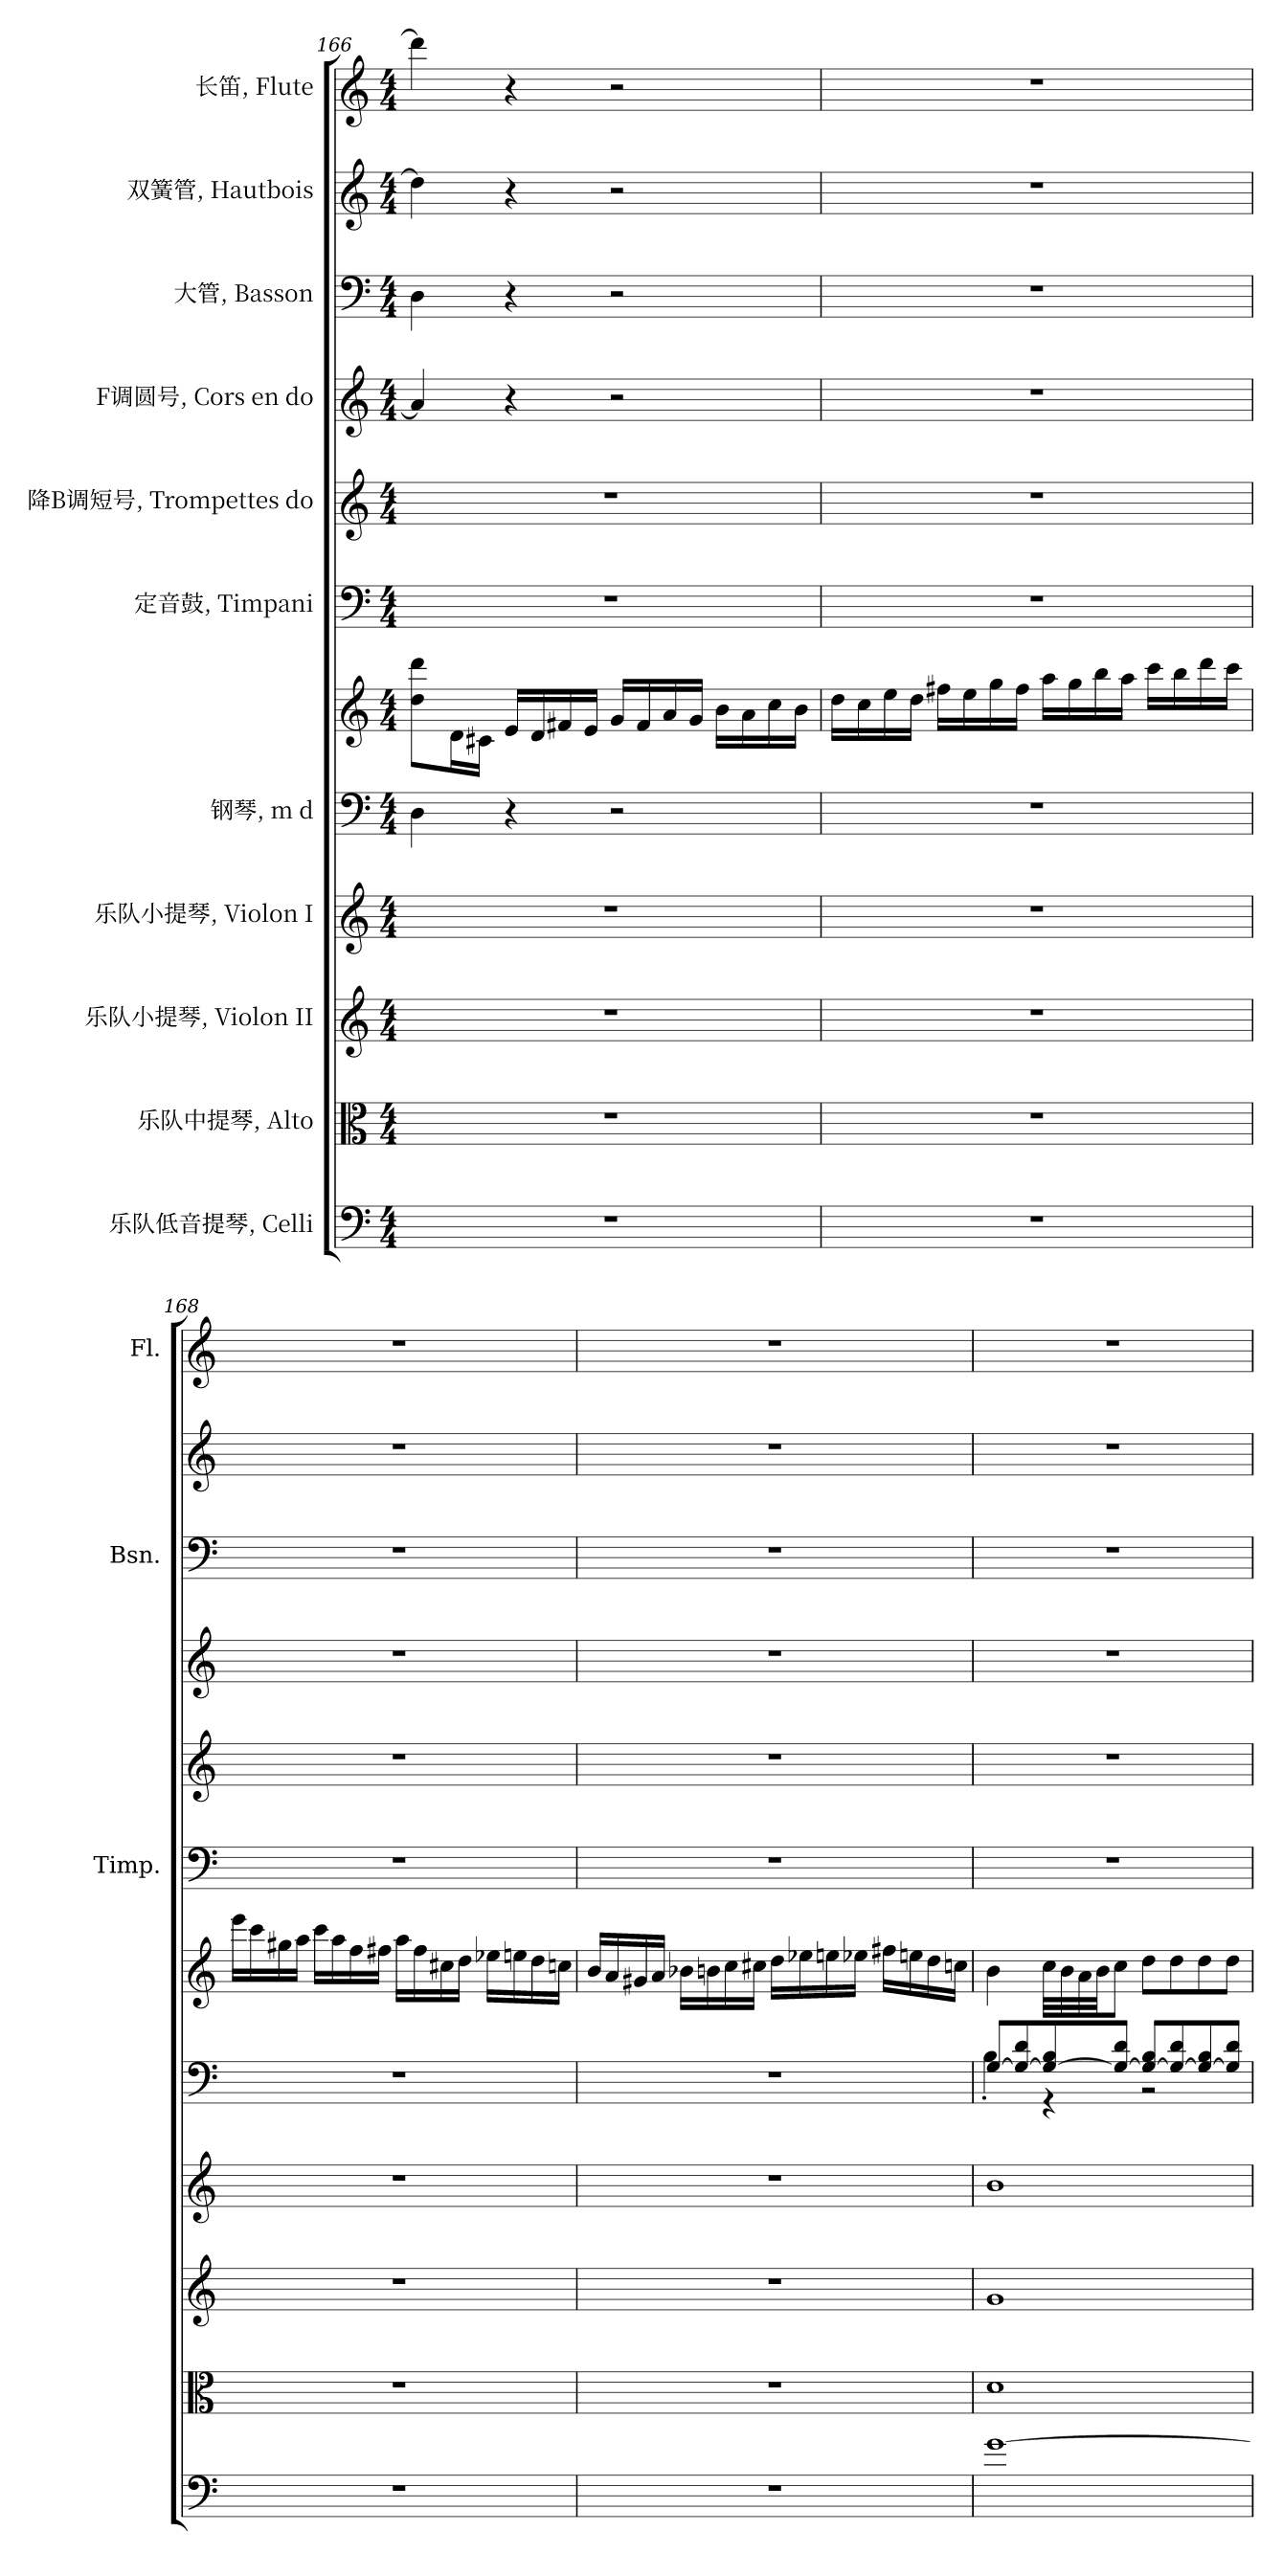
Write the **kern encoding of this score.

**kern	**kern	**kern	**kern	**kern	**kern	**kern	**kern	**kern	**kern	**kern	**kern
*part11	*part10	*part9	*part8	*part7	*part7	*part6	*part5	*part4	*part3	*part2	*part1
*staff12	*staff11	*staff10	*staff9	*staff8	*staff7	*staff6	*staff5	*staff4	*staff3	*staff2	*staff1
*I"乐队低音提琴, Celli	*I"乐队中提琴, Alto	*I"乐队小提琴, Violon II	*I"乐队小提琴, Violon I	*I"钢琴, m d	*	*I"定音鼓, Timpani	*I"降B调短号, Trompettes do	*I"F调圆号, Cors en do	*I"大管, Basson	*I"双簧管, Hautbois	*I"长笛, Flute
*	*	*	*	*	*	*I'Timp.	*	*	*I'Bsn.	*	*I'Fl.
!!LO:PB:g=z
*clefF4	*clefC3	*clefG2	*clefG2	*clefF4	*clefG2	*clefF4	*clefG2	*clefG2	*clefF4	*clefG2	*clefG2
*ITrd7c12	*	*	*	*	*	*	*ITrd1c2	*ITrd4c7	*	*	*
*k[]	*k[]	*k[]	*k[]	*k[]	*k[]	*k[]	*k[b-e-]	*k[b-]	*k[]	*k[]	*k[]
*M4/4	*M4/4	*M4/4	*M4/4	*M4/4	*M4/4	*M4/4	*M4/4	*M4/4	*M4/4	*M4/4	*M4/4
=166	=166	=166	=166	=166	=166	=166	=166	=166	=166	=166	=166
1r	1r	1r	1r	4D\	8dd\ 8ddd\L	1r	1r	4d/]	4D\	4dd\]	4ddd\]
.	.	.	.	.	16d\L	.	.	.	.	.	.
.	.	.	.	.	16c#X\JJ	.	.	.	.	.	.
.	.	.	.	4r	16e/LL	.	.	4r	4r	4r	4r
.	.	.	.	.	16d/	.	.	.	.	.	.
.	.	.	.	.	16f#X/	.	.	.	.	.	.
.	.	.	.	.	16e/JJ	.	.	.	.	.	.
.	.	.	.	2r	16g/LL	.	.	2r	2r	2r	2r
.	.	.	.	.	16f#/	.	.	.	.	.	.
.	.	.	.	.	16a/	.	.	.	.	.	.
.	.	.	.	.	16g/JJ	.	.	.	.	.	.
.	.	.	.	.	16b\LL	.	.	.	.	.	.
.	.	.	.	.	16a\	.	.	.	.	.	.
.	.	.	.	.	16cc\	.	.	.	.	.	.
.	.	.	.	.	16b\JJ	.	.	.	.	.	.
=167	=167	=167	=167	=167	=167	=167	=167	=167	=167	=167	=167
1r	1r	1r	1r	1r	16dd\LL	1r	1r	1r	1r	1r	1r
.	.	.	.	.	16cc\	.	.	.	.	.	.
.	.	.	.	.	16ee\	.	.	.	.	.	.
.	.	.	.	.	16dd\JJ	.	.	.	.	.	.
.	.	.	.	.	16ff#X\LL	.	.	.	.	.	.
.	.	.	.	.	16ee\	.	.	.	.	.	.
.	.	.	.	.	16gg\	.	.	.	.	.	.
.	.	.	.	.	16ff#\JJ	.	.	.	.	.	.
.	.	.	.	.	16aa\LL	.	.	.	.	.	.
.	.	.	.	.	16gg\	.	.	.	.	.	.
.	.	.	.	.	16bb\	.	.	.	.	.	.
.	.	.	.	.	16aa\JJ	.	.	.	.	.	.
.	.	.	.	.	16ccc\LL	.	.	.	.	.	.
.	.	.	.	.	16bb\	.	.	.	.	.	.
.	.	.	.	.	16ddd\	.	.	.	.	.	.
.	.	.	.	.	16ccc\JJ	.	.	.	.	.	.
!!LO:PB:g=z
=168	=168	=168	=168	=168	=168	=168	=168	=168	=168	=168	=168
1r	1r	1r	1r	1r	16eee\LL	1r	1r	1r	1r	1r	1r
.	.	.	.	.	16ccc\	.	.	.	.	.	.
.	.	.	.	.	16gg#X\	.	.	.	.	.	.
.	.	.	.	.	16aa\JJ	.	.	.	.	.	.
.	.	.	.	.	16ccc\LL	.	.	.	.	.	.
.	.	.	.	.	16aa\	.	.	.	.	.	.
.	.	.	.	.	16ff\	.	.	.	.	.	.
.	.	.	.	.	16ff#X\JJ	.	.	.	.	.	.
.	.	.	.	.	16aa\LL	.	.	.	.	.	.
.	.	.	.	.	16ff#\	.	.	.	.	.	.
.	.	.	.	.	16cc#X\	.	.	.	.	.	.
.	.	.	.	.	16dd\JJ	.	.	.	.	.	.
.	.	.	.	.	16ee-X\LL	.	.	.	.	.	.
.	.	.	.	.	16een\	.	.	.	.	.	.
.	.	.	.	.	16dd\	.	.	.	.	.	.
.	.	.	.	.	16ccn\JJ	.	.	.	.	.	.
!!LO:PB:g=z
=169	=169	=169	=169	=169	=169	=169	=169	=169	=169	=169	=169
1r	1r	1r	1r	1r	16b/LL	1r	1r	1r	1r	1r	1r
.	.	.	.	.	16a/	.	.	.	.	.	.
.	.	.	.	.	16g#X/	.	.	.	.	.	.
.	.	.	.	.	16a/JJ	.	.	.	.	.	.
.	.	.	.	.	16b-X\LL	.	.	.	.	.	.
.	.	.	.	.	16bn\	.	.	.	.	.	.
.	.	.	.	.	16cc\	.	.	.	.	.	.
.	.	.	.	.	16cc#X\JJ	.	.	.	.	.	.
.	.	.	.	.	16dd\LL	.	.	.	.	.	.
.	.	.	.	.	16ee-X\	.	.	.	.	.	.
.	.	.	.	.	16een\	.	.	.	.	.	.
.	.	.	.	.	16ee-X\JJ	.	.	.	.	.	.
.	.	.	.	.	16ff#X\LL	.	.	.	.	.	.
.	.	.	.	.	16een\	.	.	.	.	.	.
.	.	.	.	.	16dd\	.	.	.	.	.	.
.	.	.	.	.	16ccn\JJ	.	.	.	.	.	.
=170	=170	=170	=170	=170	=170	=170	=170	=170	=170	=170	=170
*	*	*	*	*^	*	*	*	*	*	*	*
[1G	1d	1g	1b	[8G/L	4B'\	4b\	1r	1r	1r	1r	1r	1r
.	.	.	.	8G/_ 8d/	.	.	.	.	.	.	.	.
.	.	.	.	8G/_ 8B/	4r	32cc\LLL	.	.	.	.	.	.
.	.	.	.	.	.	32b\	.	.	.	.	.	.
.	.	.	.	.	.	32a\	.	.	.	.	.	.
.	.	.	.	.	.	32b\JJ	.	.	.	.	.	.
.	.	.	.	8G/_ 8d/J	.	8cc\J	.	.	.	.	.	.
.	.	.	.	8G/_ 8B/L	2r	8dd\L	.	.	.	.	.	.
.	.	.	.	8G/_ 8d/	.	8dd\	.	.	.	.	.	.
.	.	.	.	8G/_ 8B/	.	8dd\	.	.	.	.	.	.
.	.	.	.	8G/] 8d/J	.	8dd\J	.	.	.	.	.	.
*	*	*	*	*v	*v	*	*	*	*	*	*	*
=	=	=	=	=	=	=	=	=	=	=	=
*-	*-	*-	*-	*-	*-	*-	*-	*-	*-	*-	*-
